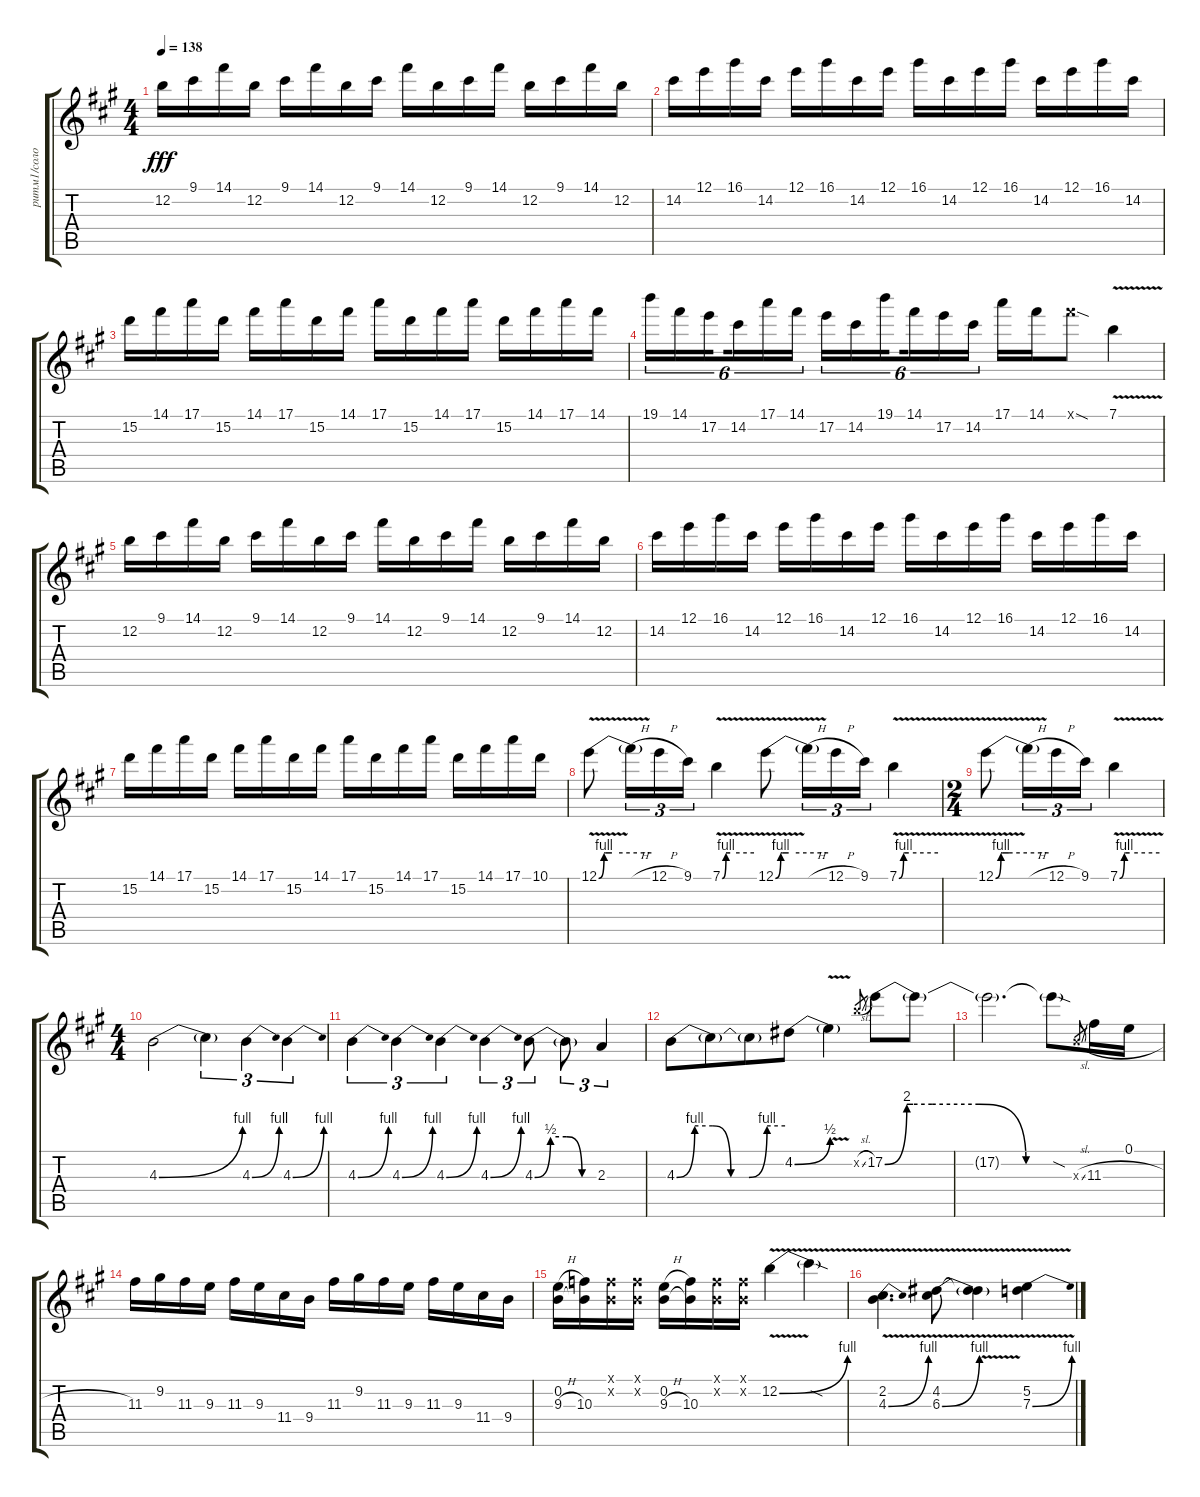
\track ("ритм1/соло" "ритм1/соло") {instrument overdrivenguitar}
\staff {score tabs}
\tuning (E4 B3 G3 D3 A2 E2) {hide}
\ts (4 4)
\tempo 138
\clef g2
\ks f#minor
12.2.16{dy fff} 9.1.16 14.1.16 12.2.16 9.1.16 14.1.16 12.2.16 9.1.16 14.1.16 12.2.16 9.1.16 14.1.16 12.2.16 9.1.16 14.1.16 12.2.16 |
14.2.16 12.1.16 16.1.16 14.2.16 12.1.16 16.1.16 14.2.16 12.1.16 16.1.16 14.2.16 12.1.16 16.1.16 14.2.16 12.1.16 16.1.16 14.2.16 |
15.2.16 14.1.16 17.1.16 15.2.16 14.1.16 17.1.16 15.2.16 14.1.16 17.1.16 15.2.16 14.1.16 17.1.16 15.2.16 14.1.16 17.1.16 14.1.16 |
19.1.16{tu (6 4)} 14.1.16{tu (6 4)} 17.2.16{tu (6 4) beam splitsecondary} 14.2.16{tu (6 4)} 17.1.16{tu (6 4)} 14.1.16{tu (6 4)} 17.2.16{tu (6 4)} 14.2.16{tu (6 4)} 19.1.16{tu (6 4) beam splitsecondary} 14.1.16{tu (6 4)} 17.2.16{tu (6 4)} 14.2.16{tu (6 4)} 17.1.16 14.1.16 14.1{sod x}.8 7.1{v}.4 |
12.2.16 9.1.16 14.1.16 12.2.16 9.1.16 14.1.16 12.2.16 9.1.16 14.1.16 12.2.16 9.1.16 14.1.16 12.2.16 9.1.16 14.1.16 12.2.16 |
14.2.16 12.1.16 16.1.16 14.2.16 12.1.16 16.1.16 14.2.16 12.1.16 16.1.16 14.2.16 12.1.16 16.1.16 14.2.16 12.1.16 16.1.16 14.2.16 |
15.2.16 14.1.16 17.1.16 15.2.16 14.1.16 17.1.16 15.2.16 14.1.16 17.1.16 15.2.16 14.1.16 17.1.16 15.2.16 14.1.16 17.1.16 10.1.16 |
12.1{be (custom 0 0 6 4 8 4 15 4 60 4) v}.8 12.1{h t}.16{tu (3 2)} 12.1{h}.16{tu (3 2)} 9.1.16{tu (3 2)} 7.1{be (custom 0 0 7 4 9 4 15 4 60 4) v}.4 12.1{be (custom 0 0 6 4 8 4 15 4 60 4) v}.8 12.1{h t}.16{tu (3 2)} 12.1{h}.16{tu (3 2)} 9.1.16{tu (3 2)} 7.1{be (custom 0 0 7 4 9 4 15 4 60 4) v}.4 |
\ts (2 4)
12.1{be (custom 0 0 6 4 8 4 15 4 60 4) v}.8 12.1{h t}.16{tu (3 2)} 12.1{h}.16{tu (3 2)} 9.1.16{tu (3 2)} 7.1{be (custom 0 0 7 4 9 4 15 4 60 4) v}.4 |
\ts (4 4)
4.3{be (bend 0 0 60 4)}.2 4.3{t}.4{tu (3 2)} 4.3{be (bend 0 0 60 4)}.4{tu (3 2)} 4.3{be (bend 0 0 60 4)}.4{tu (3 2)} |
4.3{be (bend 0 0 60 4)}.4{tu (3 2)} 4.3{be (bend 0 0 60 4)}.4{tu (3 2)} 4.3{be (bend 0 0 60 4)}.4{tu (3 2)} 4.3{be (bend 0 0 60 4)}.4{tu (3 2)} 4.3{be (custom 0 0 15 2 30 2 45 0 60 0)}.8{tu (3 2)} 4.3{t}.8{tu (3 2)} 2.3.4{tu (3 2)} |
4.3{be (custom 0 0 10 4 20 4 30 0 40 0 50 4 60 4)}.8 4.3{t}.8{beam merge} 4.3{t}.8 4.2{be (bend 0 0 60 2)}.8 4.2{v t}.4 12.2{sl x}.8{gr} 17.2{be (custom 0 0 7 8 9 8 15 8 30 8 45 0 50 0 60 0)}.8 17.2{t}.8 |
17.2{t}.2{d} 17.2{sod t}.8 4.3{sl x}.8{gr} 11.3{h}.16 0.1.16 |
11.3.16 9.2.16 11.3.16 9.3.16 11.3.16 9.3.16 11.4.16 9.4.16 11.3.16 9.2.16 11.3.16 9.3.16 11.3.16 9.3.16 11.4.16 9.4.16 |
(0.2 9.3{h}).16 (0.2{t} 10.3).16 (1.1{x} 0.2{x}).16 (1.1{x} 0.2{x}).16 (0.2 9.3{h}).16 (0.2{t} 10.3).16 (1.1{x} 0.2{x}).16 (1.1{x} 0.2{x}).16 12.2{be (bend 0 0 60 4) v}.4 12.2{sod t}.4 |
(2.2 4.3{be (bend 0 0 60 4) v}).4{d} (4.2 6.3{be (bend 0 0 60 4) v}).8 (4.2{v t} 6.3{v t}).4 (5.2 7.3{be (bend 0 0 60 4) v}).4
